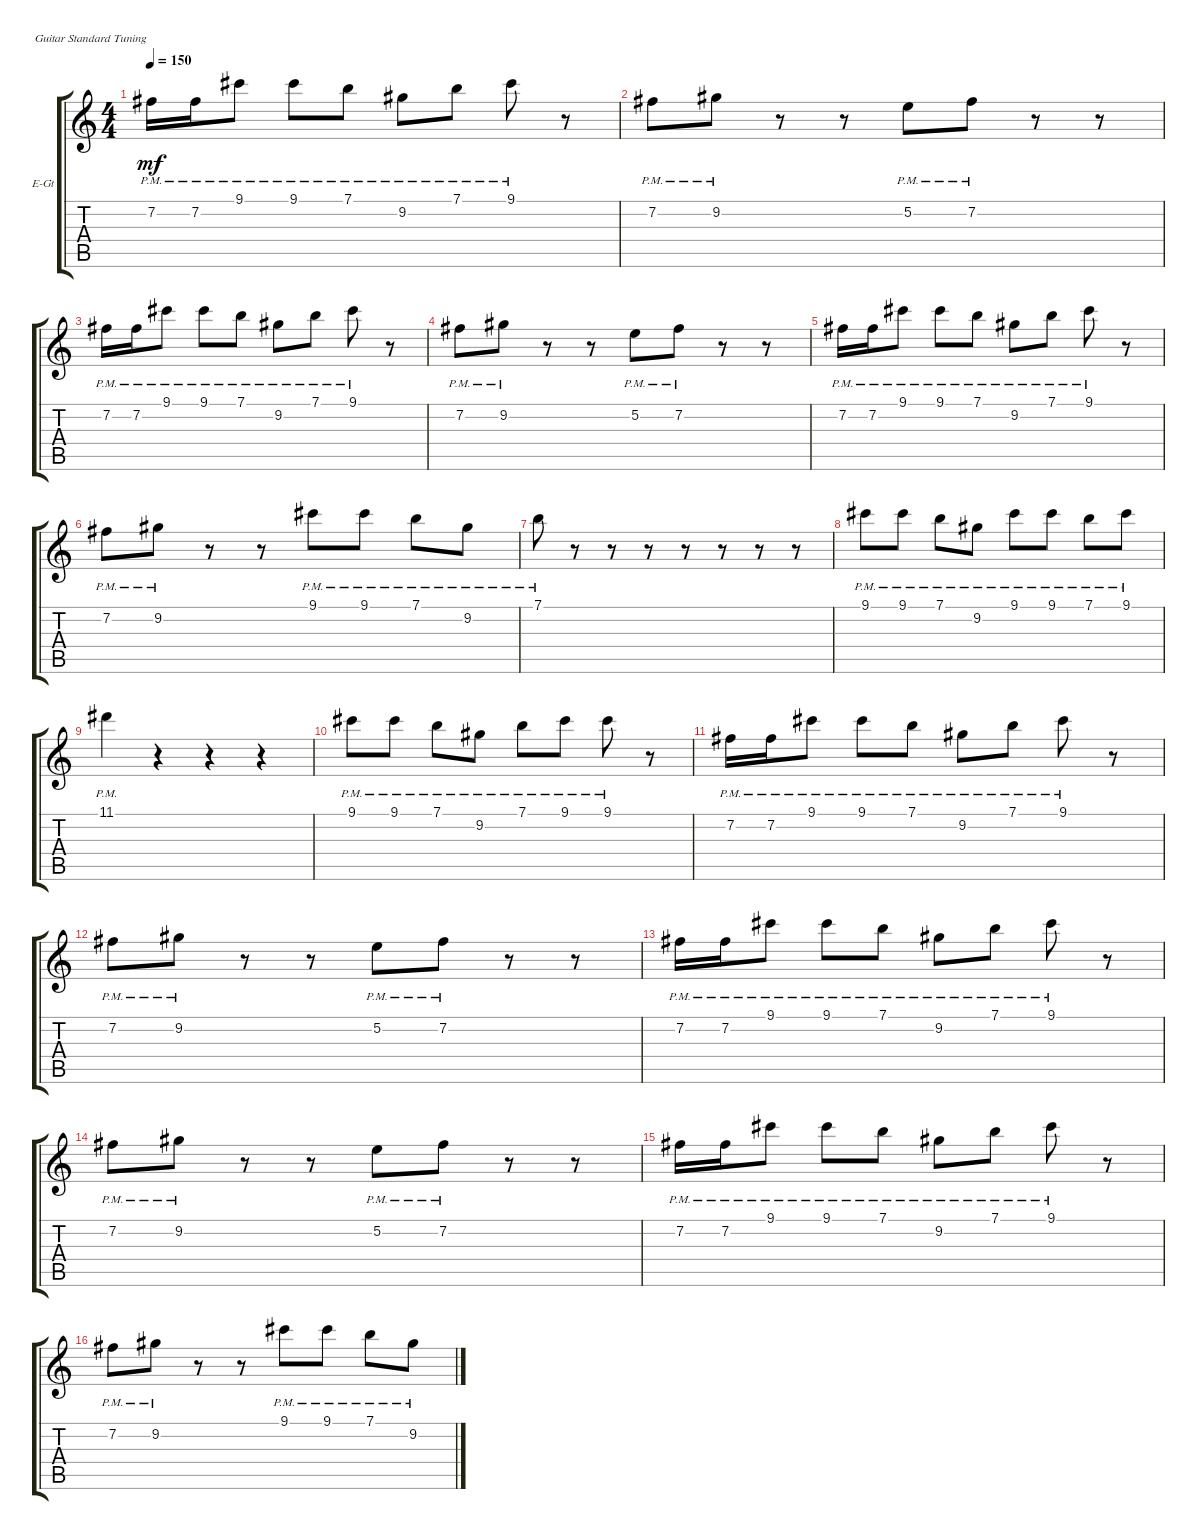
\defaultSystemsLayout 4
\bracketExtendMode groupsimilarinstruments
\firstSystemTrackNameOrientation horizontal
\otherSystemsTrackNameOrientation horizontal
\track ("Electric Guitar" "E-Gt") {mute instrument distortionguitar}
\staff {score tabs}
\tuning (E4 B3 G3 D3 A2 E2)
\ts (4 4)
\tempo 150
\clef g2
\scale
0.485477
\ks c
7.2{pm}.16{dy mf instrument distortionguitar} 7.2{pm}.16 9.1{pm}.8 9.1{pm}.8 7.1{pm}.8 9.2{pm}.8 7.1{pm}.8 9.1{pm}.8 r.8 |
7.2{pm}.8 9.2{pm}.8 r.8 r.8 5.2{pm}.8 7.2{pm}.8 r.8 r.8 |
\scale
0.257261 7.2{pm}.16 7.2{pm}.16 9.1{pm}.8 9.1{pm}.8 7.1{pm}.8 9.2{pm}.8 7.1{pm}.8 9.1{pm}.8 r.8 |
7.2{pm}.8 9.2{pm}.8 r.8 r.8 5.2{pm}.8 7.2{pm}.8 r.8 r.8 |
7.2{pm}.16 7.2{pm}.16 9.1{pm}.8 9.1{pm}.8 7.1{pm}.8 9.2{pm}.8 7.1{pm}.8 9.1{pm}.8 r.8 |
7.2{pm}.8 9.2{pm}.8 r.8 r.8 9.1{pm}.8 9.1{pm}.8 7.1{pm}.8 9.2{pm}.8 |
7.1{pm}.8 r.8 r.8 r.8 r.8 r.8 r.8 r.8 |
9.1{pm}.8 9.1{pm}.8 7.1{pm}.8 9.2{pm}.8 9.1{pm}.8 9.1{pm}.8 7.1{pm}.8 9.1{pm}.8 |
11.1{pm}.4 r.4 r.4 r.4 |
9.1{pm}.8 9.1{pm}.8 7.1{pm}.8 9.2{pm}.8 7.1{pm}.8 9.1{pm}.8 9.1{pm}.8 r.8 |
7.2{pm}.16 7.2{pm}.16 9.1{pm}.8 9.1{pm}.8 7.1{pm}.8 9.2{pm}.8 7.1{pm}.8 9.1{pm}.8 r.8 |
7.2{pm}.8 9.2{pm}.8 r.8 r.8 5.2{pm}.8 7.2{pm}.8 r.8 r.8 |
7.2{pm}.16 7.2{pm}.16 9.1{pm}.8 9.1{pm}.8 7.1{pm}.8 9.2{pm}.8 7.1{pm}.8 9.1{pm}.8 r.8 |
7.2{pm}.8 9.2{pm}.8 r.8 r.8 5.2{pm}.8 7.2{pm}.8 r.8 r.8 |
7.2{pm}.16 7.2{pm}.16 9.1{pm}.8 9.1{pm}.8 7.1{pm}.8 9.2{pm}.8 7.1{pm}.8 9.1{pm}.8 r.8 |
7.2{pm}.8 9.2{pm}.8 r.8 r.8 9.1{pm}.8 9.1{pm}.8 7.1{pm}.8 9.2{pm}.8
